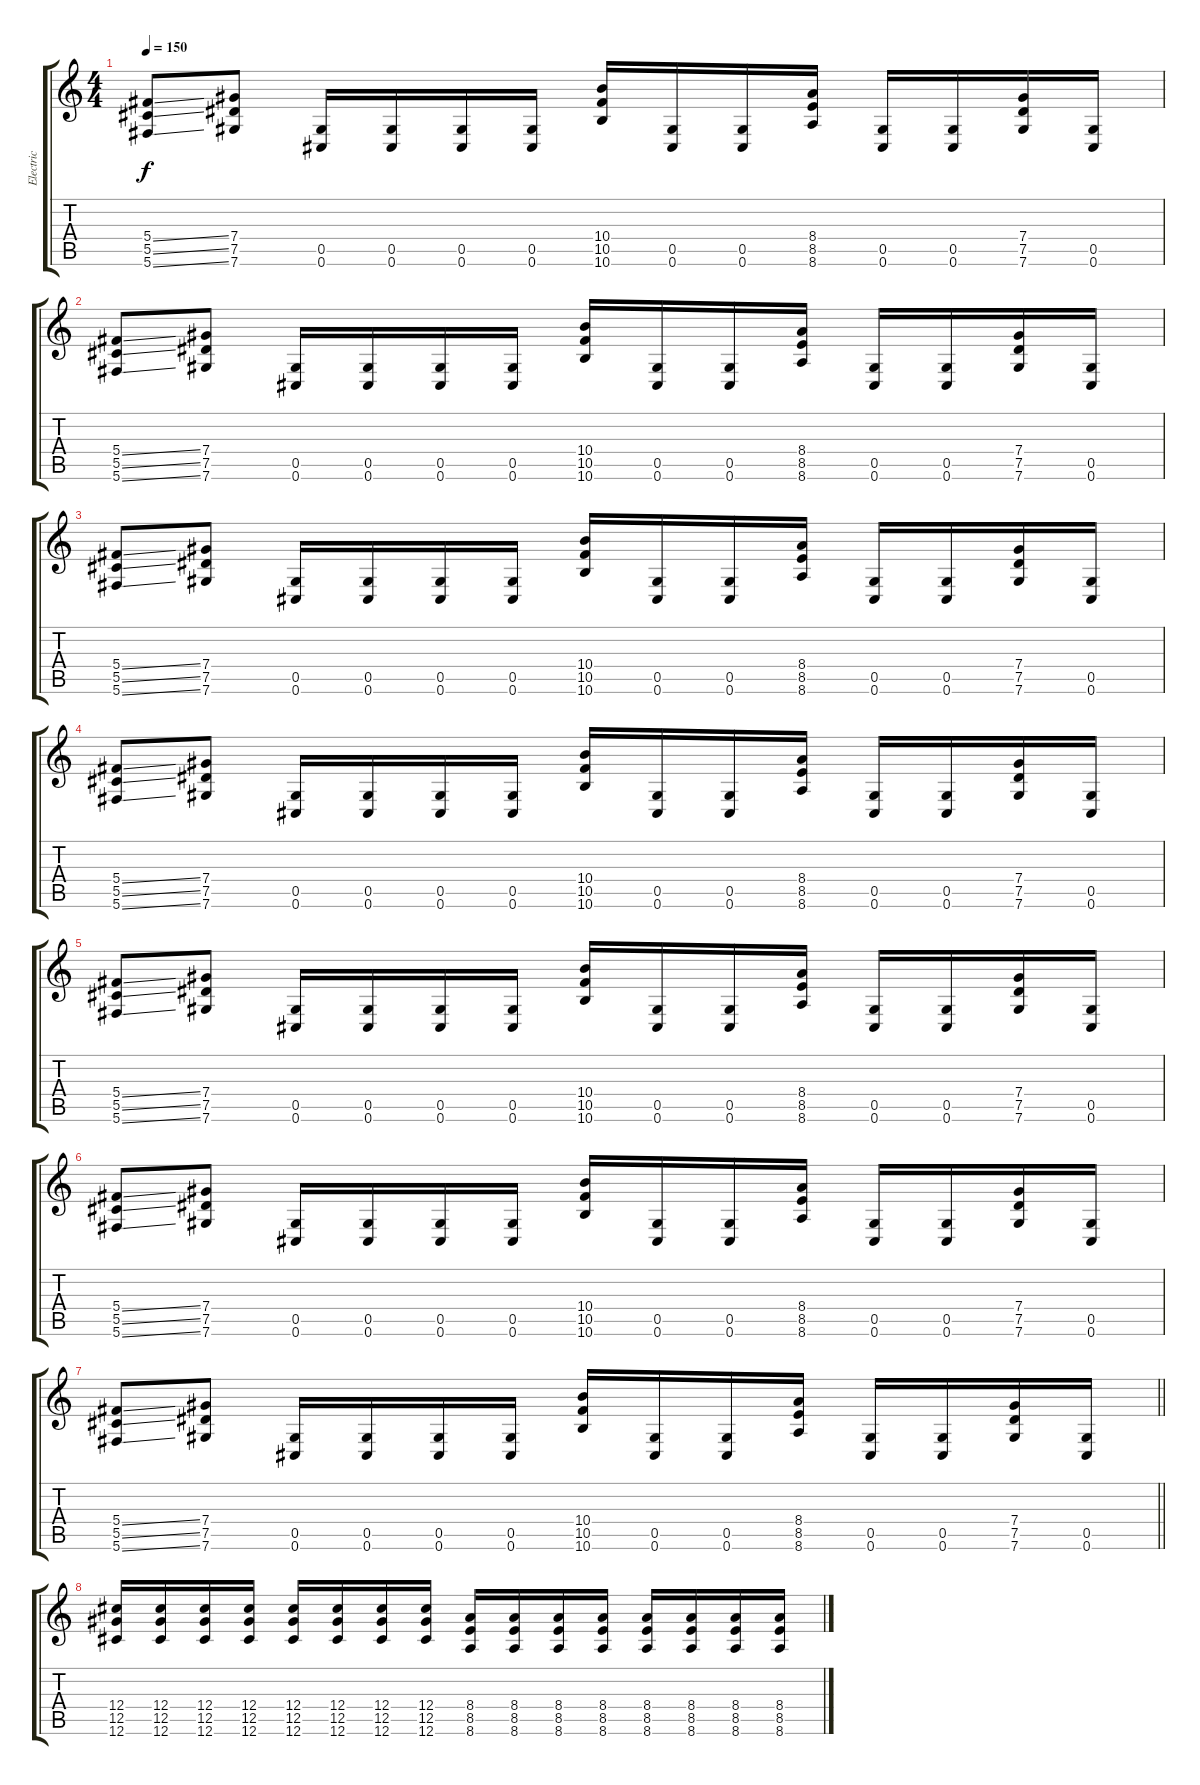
\track ("Electric" "Electric") {instrument distortionguitar}
\staff {score tabs}
\tuning (Eb4 Bb3 Gb3 Db3 Ab2 Db2) {hide}
\ts (4 4)
\tempo 150
\clef g2
\ks c
(5.4{ss} 5.5{ss} 5.6{ss}).8{dy f} (7.4 7.5 7.6).8 (0.5 0.6).16 (0.5 0.6).16 (0.5 0.6).16 (0.5 0.6).16 (10.4 10.5 10.6).16 (0.5 0.6).16 (0.5 0.6).16 (8.4 8.5 8.6).16 (0.5 0.6).16 (0.5 0.6).16 (7.4 7.5 7.6).16 (0.5 0.6).16 |
(5.4{ss} 5.5{ss} 5.6{ss}).8 (7.4 7.5 7.6).8 (0.5 0.6).16 (0.5 0.6).16 (0.5 0.6).16 (0.5 0.6).16 (10.4 10.5 10.6).16 (0.5 0.6).16 (0.5 0.6).16 (8.4 8.5 8.6).16 (0.5 0.6).16 (0.5 0.6).16 (7.4 7.5 7.6).16 (0.5 0.6).16 |
(5.4{ss} 5.5{ss} 5.6{ss}).8 (7.4 7.5 7.6).8 (0.5 0.6).16 (0.5 0.6).16 (0.5 0.6).16 (0.5 0.6).16 (10.4 10.5 10.6).16 (0.5 0.6).16 (0.5 0.6).16 (8.4 8.5 8.6).16 (0.5 0.6).16 (0.5 0.6).16 (7.4 7.5 7.6).16 (0.5 0.6).16 |
(5.4{ss} 5.5{ss} 5.6{ss}).8 (7.4 7.5 7.6).8 (0.5 0.6).16 (0.5 0.6).16 (0.5 0.6).16 (0.5 0.6).16 (10.4 10.5 10.6).16 (0.5 0.6).16 (0.5 0.6).16 (8.4 8.5 8.6).16 (0.5 0.6).16 (0.5 0.6).16 (7.4 7.5 7.6).16 (0.5 0.6).16 |
(5.4{ss} 5.5{ss} 5.6{ss}).8 (7.4 7.5 7.6).8 (0.5 0.6).16 (0.5 0.6).16 (0.5 0.6).16 (0.5 0.6).16 (10.4 10.5 10.6).16 (0.5 0.6).16 (0.5 0.6).16 (8.4 8.5 8.6).16 (0.5 0.6).16 (0.5 0.6).16 (7.4 7.5 7.6).16 (0.5 0.6).16 |
(5.4{ss} 5.5{ss} 5.6{ss}).8 (7.4 7.5 7.6).8 (0.5 0.6).16 (0.5 0.6).16 (0.5 0.6).16 (0.5 0.6).16 (10.4 10.5 10.6).16 (0.5 0.6).16 (0.5 0.6).16 (8.4 8.5 8.6).16 (0.5 0.6).16 (0.5 0.6).16 (7.4 7.5 7.6).16 (0.5 0.6).16 |
\barLineRight lightlight
(5.4{ss} 5.5{ss} 5.6{ss}).8 (7.4 7.5 7.6).8 (0.5 0.6).16 (0.5 0.6).16 (0.5 0.6).16 (0.5 0.6).16 (10.4 10.5 10.6).16 (0.5 0.6).16 (0.5 0.6).16 (8.4 8.5 8.6).16 (0.5 0.6).16 (0.5 0.6).16 (7.4 7.5 7.6).16 (0.5 0.6).16 |
(12.4 12.5 12.6).16 (12.4 12.5 12.6).16 (12.4 12.5 12.6).16 (12.4 12.5 12.6).16 (12.4 12.5 12.6).16 (12.4 12.5 12.6).16 (12.4 12.5 12.6).16 (12.4 12.5 12.6).16 (8.4 8.5 8.6).16 (8.4 8.5 8.6).16 (8.4 8.5 8.6).16 (8.4 8.5 8.6).16 (8.4 8.5 8.6).16 (8.4 8.5 8.6).16 (8.4 8.5 8.6).16 (8.4 8.5 8.6).16
